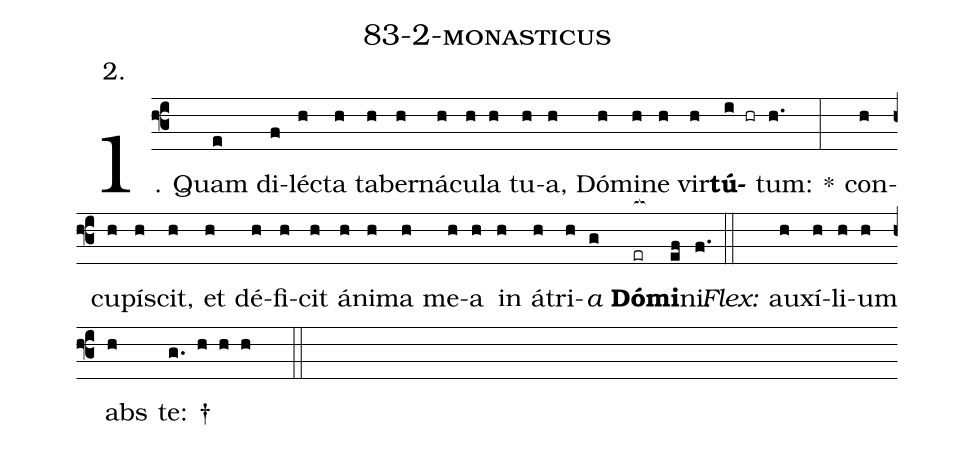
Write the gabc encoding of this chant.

name: 83-2-monasticus;
annotation: 2.;
%%
(f3)1. Quam(e) di(f)léc(h)ta(h) ta(h)ber(h)ná(h)cu(h)la(h) tu(h)a,(h) Dó(h)mi(h)ne(h) vir(h)<b>tú</b>(i hr)tum:(h.) *(:) con(h)cu(h)pí(h)scit,(h) et(h) dé(h)fi(h)cit(h) á(h)ni(h)ma(h) me(h)a(h) in(h) á(h)tri(h)<i>a</i>(g) <b>Dó</b>(er[ocb:1{])<b>mi</b>(ef[ocb:0}])ni.(f.) (::)
<i>Flex:</i>()  au(h)xí(h)li(h)um(h) abs(h) te: †(g. h h h  ::)
